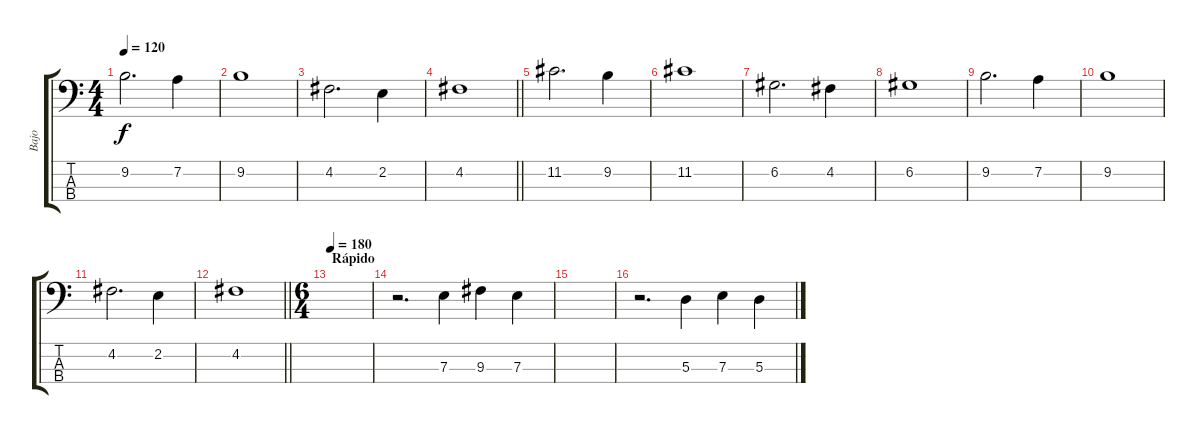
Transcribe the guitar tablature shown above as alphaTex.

\track ("Bajo" "Bajo") {instrument electricbassfinger}
\staff {score tabs}
\tuning (G2 D2 A1 E1) {hide}
\ts (4 4)
\tempo 120
\clef f4
\ks c
9.2.2{d dy f} 7.2.4 |
9.2.1 |
4.2.2{d} 2.2.4 |
\barLineRight lightlight
4.2.1 |
11.2.2{d} 9.2.4 |
11.2.1 |
6.2.2{d} 4.2.4 |
6.2.1 |
9.2.2{d} 7.2.4 |
9.2.1 |
4.2.2{d} 2.2.4 |
\barLineRight lightlight
4.2.1 |
\ts (6 4)
\section ("" "Rápido")
\tempo 180
|
r.2{d} 7.3.4 9.3.4 7.3.4 |
|
r.2{d} 5.3.4 7.3.4 5.3.4
